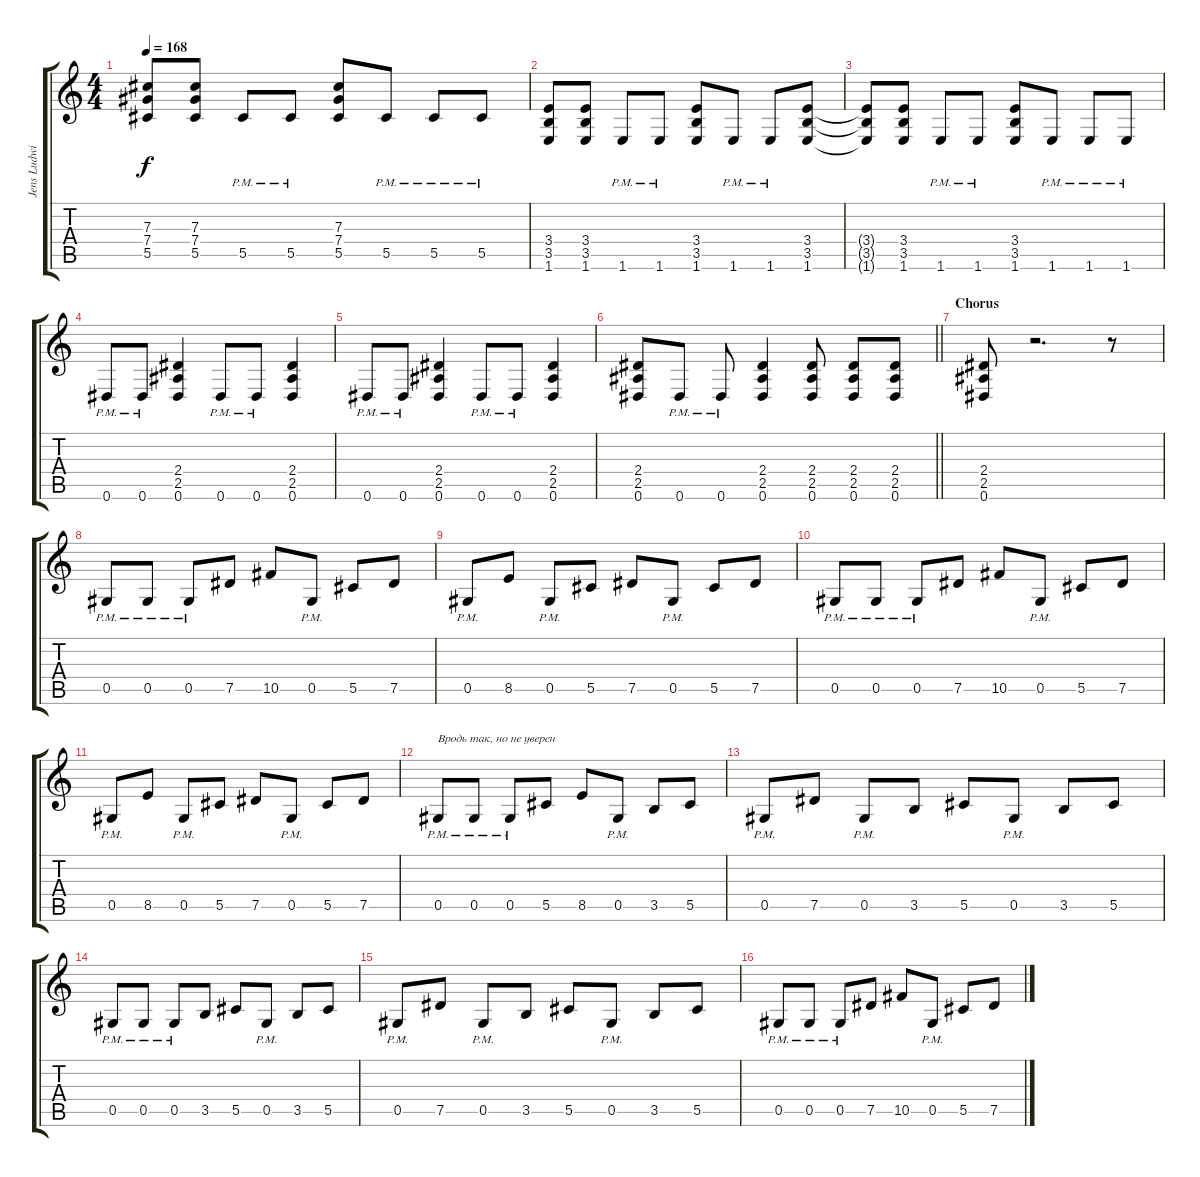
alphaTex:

\track ("Jens Ludwig (?)" "Jens Ludwi") {instrument distortionguitar}
\staff {score tabs}
\tuning (Eb4 Bb3 Gb3 Db3 Ab2 Eb2) {hide}
\ts (4 4)
\tempo 168
\clef g2
\ks c
(7.3{t} 7.4{t} 5.5{t}).8{dy f} (7.3 7.4 5.5).8 5.5{pm}.8 5.5{pm}.8 (7.3 7.4 5.5).8 5.5{pm}.8 5.5{pm}.8 5.5{pm}.8 |
(3.4 3.5 1.6).8 (3.4 3.5 1.6).8 1.6{pm}.8 1.6{pm}.8 (3.4 3.5 1.6).8 1.6{pm}.8 1.6{pm}.8 (3.4 3.5 1.6).8 |
(3.4{t} 3.5{t} 1.6{t}).8 (3.4 3.5 1.6).8 1.6{pm}.8 1.6{pm}.8 (3.4 3.5 1.6).8 1.6{pm}.8 1.6{pm}.8 1.6{pm}.8 |
0.6{pm}.8 0.6{pm}.8 (2.4 2.5 0.6).4 0.6{pm}.8 0.6{pm}.8 (2.4 2.5 0.6).4 |
0.6{pm}.8 0.6{pm}.8 (2.4 2.5 0.6).4 0.6{pm}.8 0.6{pm}.8 (2.4 2.5 0.6).4 |
\barLineRight lightlight
(2.4 2.5 0.6).8 0.6{pm}.8 0.6{pm}.8 (2.4 2.5 0.6).4 (2.4 2.5 0.6).8 (2.4 2.5 0.6).8 (2.4 2.5 0.6).8 |
\section ("" "Chorus")
(2.4 2.5 0.6).8 r.2{d} r.8 |
0.5{pm}.8 0.5{pm}.8 0.5{pm}.8 7.5.8 10.5.8 0.5{pm}.8 5.5.8 7.5.8 |
0.5{pm}.8 8.5.8 0.5{pm}.8 5.5.8 7.5.8 0.5{pm}.8 5.5.8 7.5.8 |
0.5{pm}.8 0.5{pm}.8 0.5{pm}.8 7.5.8 10.5.8 0.5{pm}.8 5.5.8 7.5.8 |
0.5{pm}.8 8.5.8 0.5{pm}.8 5.5.8 7.5.8 0.5{pm}.8 5.5.8 7.5.8 |
0.5{pm}.8{txt "Вродь так, но не уверен"} 0.5{pm}.8 0.5{pm}.8 5.5.8 8.5.8 0.5{pm}.8 3.5.8 5.5.8 |
0.5{pm}.8 7.5.8 0.5{pm}.8 3.5.8 5.5.8 0.5{pm}.8 3.5.8 5.5.8 |
0.5{pm}.8 0.5{pm}.8 0.5{pm}.8 3.5.8 5.5.8 0.5{pm}.8 3.5.8 5.5.8 |
0.5{pm}.8 7.5.8 0.5{pm}.8 3.5.8 5.5.8 0.5{pm}.8 3.5.8 5.5.8 |
0.5{pm}.8 0.5{pm}.8 0.5{pm}.8 7.5.8 10.5.8 0.5{pm}.8 5.5.8 7.5.8
